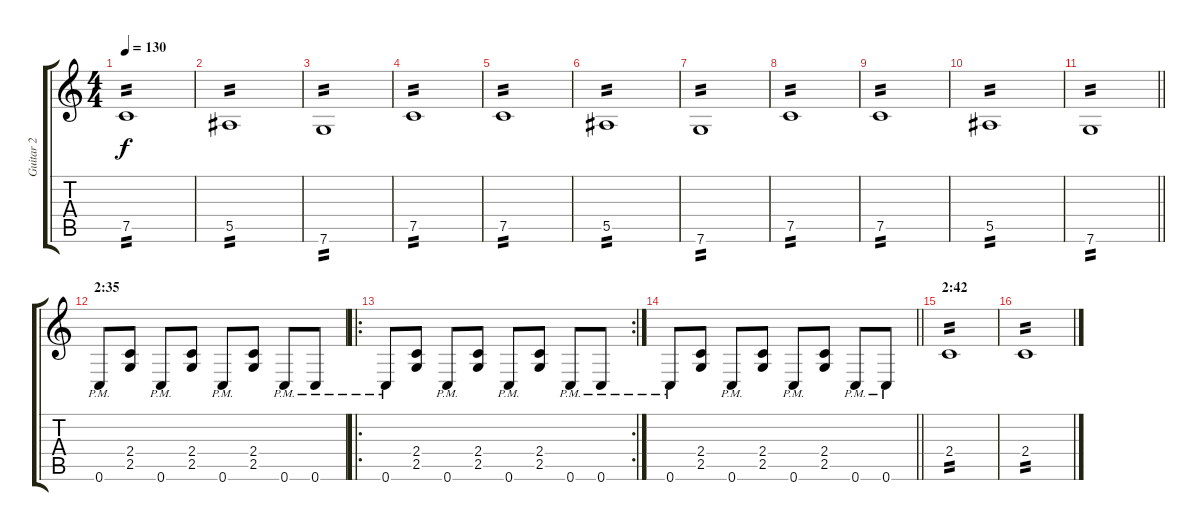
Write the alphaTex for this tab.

\track ("Guitar 2" "Guitar 2") {instrument distortionguitar}
\staff {score tabs}
\tuning (C4 G3 Eb3 Bb2 F2 C2) {hide}
\ts (4 4)
\tempo 130
\clef g2
\ks c
7.5.1{tp 2 dy f} |
5.5.1{tp 2} |
7.6.1{tp 2} |
7.5.1{tp 2} |
7.5.1{tp 2} |
5.5.1{tp 2} |
7.6.1{tp 2} |
7.5.1{tp 2} |
7.5.1{tp 2} |
5.5.1{tp 2} |
\barLineRight lightlight
7.6.1{tp 2} |
\section ("" "2:35")
0.6{pm}.8{instrument distortionguitar} (2.4 2.5).8 0.6{pm}.8 (2.4 2.5).8 0.6{pm}.8 (2.4 2.5).8 0.6{pm}.8 0.6{pm}.8 |
\ro
\rc 2
0.6{pm}.8 (2.4 2.5).8 0.6{pm}.8 (2.4 2.5).8 0.6{pm}.8 (2.4 2.5).8 0.6{pm}.8 0.6{pm}.8 |
\barLineRight lightlight
0.6{pm}.8 (2.4 2.5).8 0.6{pm}.8 (2.4 2.5).8 0.6{pm}.8 (2.4 2.5).8 0.6{pm}.8 0.6{pm}.8 |
\section ("" "2:42")
2.4.1{tp 2 instrument overdrivenguitar} |
2.4.1{tp 2}
